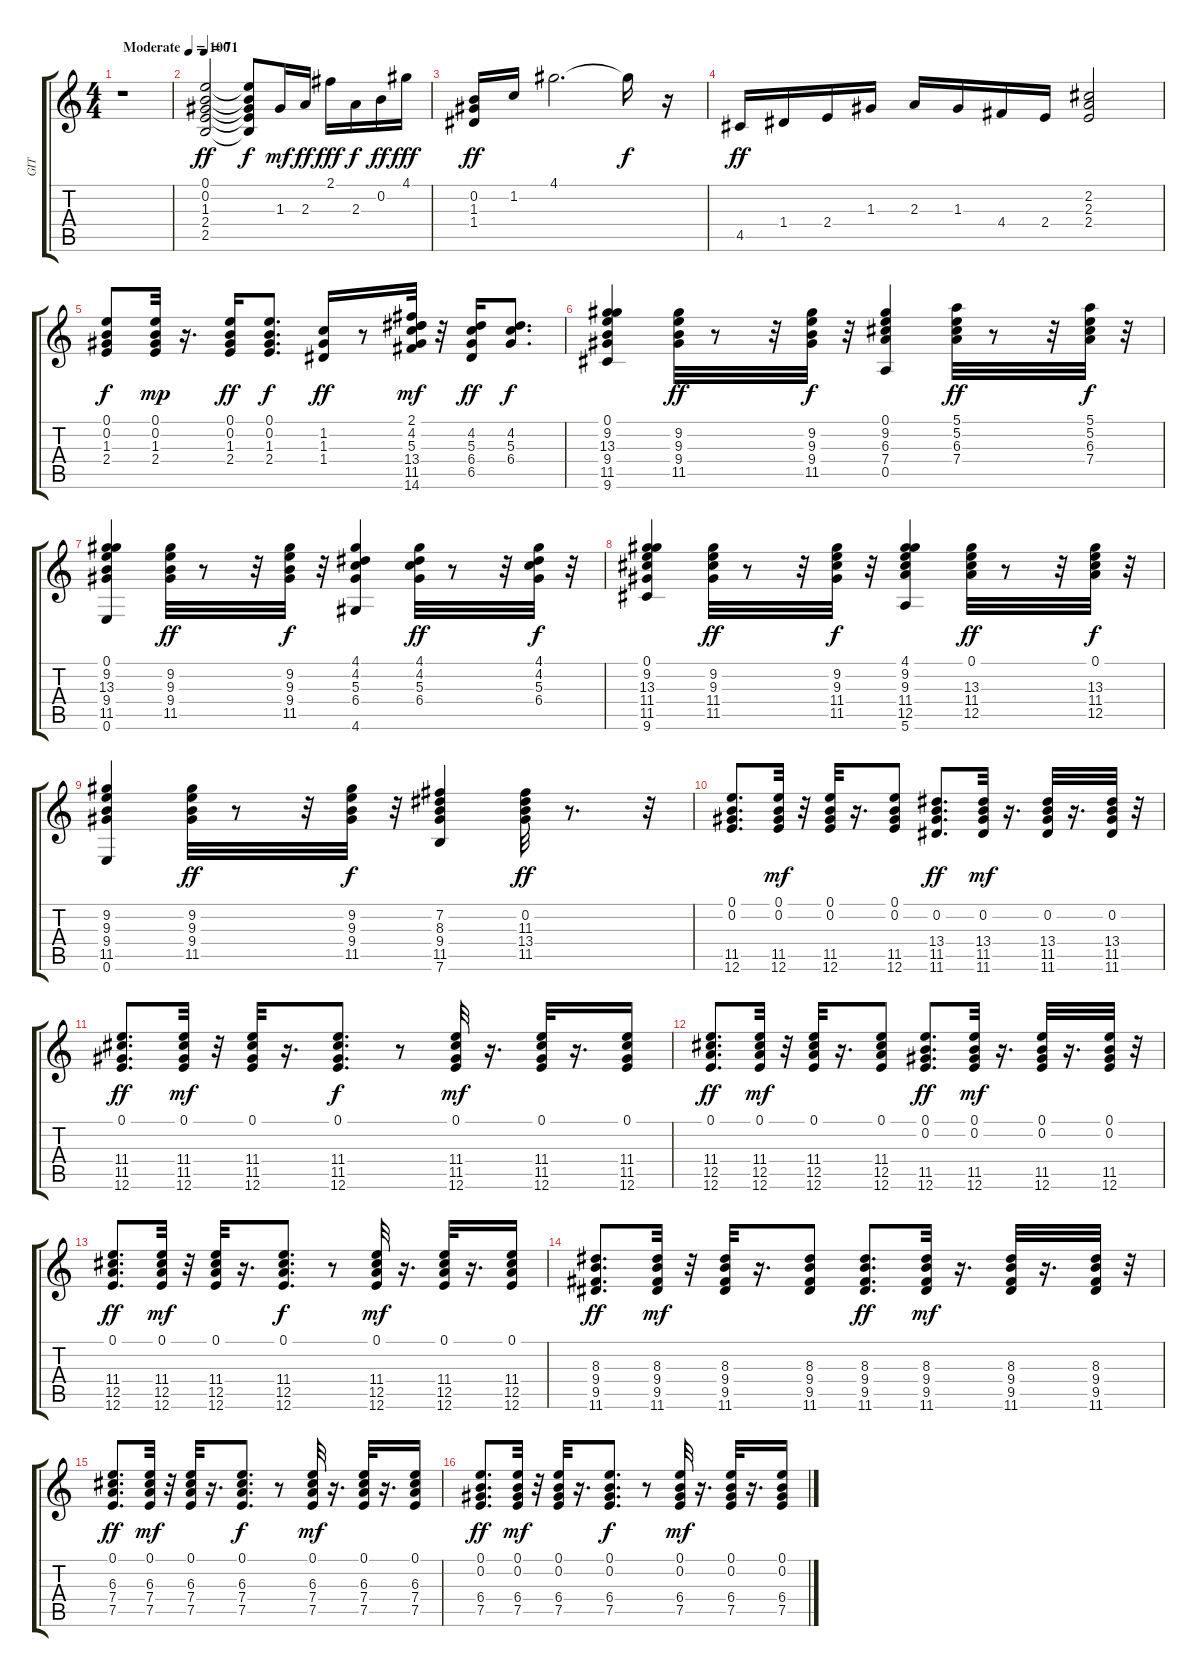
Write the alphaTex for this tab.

\track ("GIT" "GIT") {instrument acousticguitarsteel}
\staff {score tabs}
\tuning (E4 B3 G3 D3 A2 E2) {hide}
\ts (4 4)
\tempo (100 "Moderate")
\clef g2
\ks c
r.1{dy ff instrument acousticguitarsteel} |
\tempo 71
(0.1 0.2 1.3 2.4 2.5).2 (0.1{t} 0.2{t} 1.3{t} 2.4{t} 2.5{t}).8{dy f} 1.3.16{dy mf} 2.3.16{dy ff} 2.1.16{dy fff} 2.3.16{dy f} 0.2.16{dy ff} 4.1.16{dy fff} |
(0.2 1.3 1.4).16{dy ff} 1.2.16 4.1.2{d} 4.1{t}.16{dy f} r.16 |
4.5.16{dy ff} 1.4.16 2.4.16 1.3.16 2.3.16 1.3.16 4.4.16 2.4.16 (2.2 2.3 2.4).2 |
(0.1 0.2 1.3 2.4).8{dy f} (0.1 0.2 1.3 2.4).32{dy mp} r.16{d} (0.1 0.2 1.3 2.4).16{dy ff} (0.1 0.2 1.3 2.4).8{d dy f} (1.2 1.3 1.4).16{dy ff} r.8 (2.1 4.2 5.3 13.4 11.5 14.6).32{dy mf} r.32 (4.2 5.3 6.4 6.5).16{dy ff} (4.2 5.3 6.4).8{d dy f} |
(0.1 9.2 13.3 9.4 11.5 9.6).4 (9.2 9.3 9.4 11.5).32{dy ff} r.8 r.32 (9.2 9.3 9.4 11.5).32{dy f} r.32 (0.1 9.2 6.3 7.4 0.5).4 (5.1 5.2 6.3 7.4).32{dy ff} r.8 r.32 (5.1 5.2 6.3 7.4).32{dy f} r.32 |
(0.1 9.2 13.3 9.4 11.5 0.6).4 (9.2 9.3 9.4 11.5).32{dy ff} r.8 r.32 (9.2 9.3 9.4 11.5).32{dy f} r.32 (4.1 4.2 5.3 6.4 4.6).4 (4.1 4.2 5.3 6.4).32{dy ff} r.8 r.32 (4.1 4.2 5.3 6.4).32{dy f} r.32 |
(0.1 9.2 13.3 11.4 11.5 9.6).4 (9.2 9.3 11.4 11.5).32{dy ff} r.8 r.32 (9.2 9.3 11.4 11.5).32{dy f} r.32 (4.1 9.2 9.3 11.4 12.5 5.6).4 (0.1 13.3 11.4 12.5).32{dy ff} r.8 r.32 (0.1 13.3 11.4 12.5).32{dy f} r.32 |
(9.2 9.3 9.4 11.5 0.6).4 (9.2 9.3 9.4 11.5).32{dy ff} r.8 r.32 (9.2 9.3 9.4 11.5).32{dy f} r.32 (7.2 8.3 9.4 11.5 7.6).4 (0.2 11.3 13.4 11.5).32{dy ff} r.8{d} r.32 |
(0.1 0.2 11.5 12.6).8{d} (0.1 0.2 11.5 12.6).32{dy mf} r.32 (0.1 0.2 11.5 12.6).32 r.16{d} (0.1 0.2 11.5 12.6).8 (0.2 13.4 11.5 11.6).8{d dy ff} (0.2 13.4 11.5 11.6).32{dy mf} r.16{d} (0.2 13.4 11.5 11.6).32 r.16{d} (0.2 13.4 11.5 11.6).32 r.32 |
(0.1 11.4 11.5 12.6).8{d dy ff} (0.1 11.4 11.5 12.6).32{dy mf} r.32 (0.1 11.4 11.5 12.6).32 r.16{d} (0.1 11.4 11.5 12.6).8{d dy f} r.8 (0.1 11.4 11.5 12.6).32{dy mf} r.16{d} (0.1 11.4 11.5 12.6).32 r.16{d} (0.1 11.4 11.5 12.6).16 |
(0.1 11.4 12.5 12.6).8{d dy ff} (0.1 11.4 12.5 12.6).32{dy mf} r.32 (0.1 11.4 12.5 12.6).32 r.16{d} (0.1 11.4 12.5 12.6).8 (0.1 0.2 11.5 12.6).8{d dy ff} (0.1 0.2 11.5 12.6).32{dy mf} r.16{d} (0.1 0.2 11.5 12.6).32 r.16{d} (0.1 0.2 11.5 12.6).32 r.32 |
(0.1 11.4 12.5 12.6).8{d dy ff} (0.1 11.4 12.5 12.6).32{dy mf} r.32 (0.1 11.4 12.5 12.6).32 r.16{d} (0.1 11.4 12.5 12.6).8{d dy f} r.8 (0.1 11.4 12.5 12.6).32{dy mf} r.16{d} (0.1 11.4 12.5 12.6).32 r.16{d} (0.1 11.4 12.5 12.6).16 |
(8.3 9.4 9.5 11.6).8{d dy ff} (8.3 9.4 9.5 11.6).32{dy mf} r.32 (8.3 9.4 9.5 11.6).32 r.16{d} (8.3 9.4 9.5 11.6).8 (8.3 9.4 9.5 11.6).8{d dy ff} (8.3 9.4 9.5 11.6).32{dy mf} r.16{d} (8.3 9.4 9.5 11.6).32 r.16{d} (8.3 9.4 9.5 11.6).32 r.32 |
(0.1 6.3 7.4 7.5).8{d dy ff} (0.1 6.3 7.4 7.5).32{dy mf} r.32 (0.1 6.3 7.4 7.5).32 r.16{d} (0.1 6.3 7.4 7.5).8{d dy f} r.8 (0.1 6.3 7.4 7.5).32{dy mf} r.16{d} (0.1 6.3 7.4 7.5).32 r.16{d} (0.1 6.3 7.4 7.5).16 |
(0.1 0.2 6.4 7.5).8{d dy ff} (0.1 0.2 6.4 7.5).32{dy mf} r.32 (0.1 0.2 6.4 7.5).32 r.16{d} (0.1 0.2 6.4 7.5).8{d dy f} r.8 (0.1 0.2 6.4 7.5).32{dy mf} r.16{d} (0.1 0.2 6.4 7.5).32 r.16{d} (0.1 0.2 6.4 7.5).16
